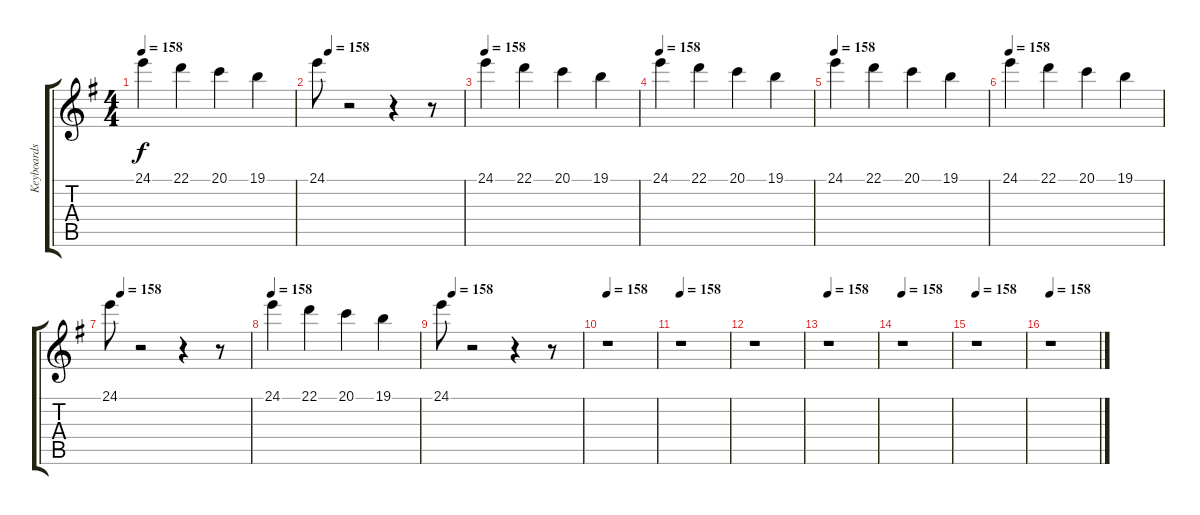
\track ("Keyboards (II)" "Keyboards ") {instrument rockorgan}
\staff {score tabs}
\tuning (E4 B3 G3 D3 A2 E2) {hide}
\ts (4 4)
\tempo 158
\clef g2
\ks eminor
24.1.4{dy f} 22.1.4 20.1.4 19.1.4 |
\tempo (158 0.08333333333333333)
24.1.8 r.2 r.4 r.8 |
\tempo 158
24.1.4 22.1.4 20.1.4 19.1.4 |
\tempo 158
24.1.4 22.1.4 20.1.4 19.1.4 |
\tempo 158
24.1.4 22.1.4 20.1.4 19.1.4 |
\tempo 158
24.1.4 22.1.4 20.1.4 19.1.4 |
\tempo (158 0.08333333333333333)
24.1.8 r.2 r.4 r.8 |
\tempo 158
24.1.4 22.1.4 20.1.4 19.1.4 |
\tempo (158 0.08333333333333333)
24.1.8 r.2 r.4 r.8 |
\tempo 158
r.1 |
\tempo 158
r.1 |
r.1 |
\tempo 158
r.1 |
\tempo 158
r.1 |
\tempo 158
r.1 |
\tempo 158
r.1
